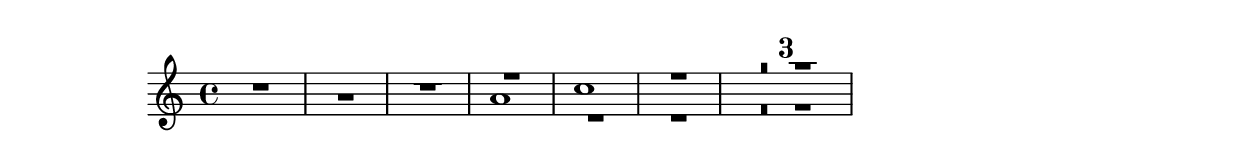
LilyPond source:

%% Do not edit this file; it is automatically
%% generated from LSR http://lsr.dsi.unimi.it
%% This file is in the public domain.
\version "2.13.10"

\header {
  lsrtags = "rhythms, tweaks-and-overrides"

%% Translation of GIT committish: 4385ed4cc738e164a95798862580b4b86703356f
 doctitlees = "Posicionar los silencios multicompás"
 texidoces = "
A diferencia de los silencios normales, no existe una instrucción
predefinida para modificar la posición predeterminada de un
símbolo de silencio multicompás sobre el pentagrama, adjuntándolo
a una nota, independientemente de cuál sea su forma.  Sin embargo,
en la música polifónica los silencios multicompás de las voces de
numeración par e impar están separados verticalmente.  La
colocación de los silencios multicompás se puede controlar como se
ve a continuación:

"
%% Translation of GIT committish: d96023d8792c8af202c7cb8508010c0d3648899d
texidocde = "
Anders als bei normalen Pausen gibt es keinen direkten Befehl, um die
vertikale Position von Ganztaktpausen zu beeinflussen, indem man sie an
eine Tonhöhe anhängt.  In polyphoner Notation wird aber dennoch die
Position der Pausen von geraden und ungeraden Stimmen voneinander
unterschieden.  Die Position von Ganztaktpausen kann wie folgt verändert
werden:
 "
  doctitlede = "Positionierung von Ganztaktpausen"


%% Translation of GIT committish: e71f19ad847d3e94ac89750f34de8b6bb28611df
  texidocfr = "
Si l'on peut positionner verticalement un silence simple en le
rattachant à une note, il n'en va pas de même pour un silence
multi-mesures.  Néanmoins, et uniquement dans le cadre de musique
polyphonique, les silences multi-mesures sont positionnés différemment
selon qu'ils appartiennent à une voix au numéro pair ou impair.  Le
positionnement des silences multi-mesures peut se contrôler ainsi :
"
  doctitlefr = "Positionnement des silences multi-mesures"

  texidoc = "
Unlike ordinary rests, there is no predefined command to change the
staff position of a multi-measure rest symbol of either form by
attaching it to a note.  However, in polyphonic music multi-measure
rests in odd-numbered and even-numbered voices are vertically
separated. The positioning of multi-measure rests can be controlled as
follows:

"
  doctitle = "Positioning multi-measure rests"
} % begin verbatim

\relative c'' {
  % MMR - Multi-Measure Rest
  % MMRs by default are set under the fourth line
  R1
  % They can be moved with an override
  \override MultiMeasureRest #'staff-position = #-2
  R1
  % A value of 0 is the default position;
  % the following trick moves the rest to the center line
  \override MultiMeasureRest #'staff-position = #-0.01
  R1
  % MMRs in odd-numbered voices are under the top line
  << { R1 } \\ { a1 } >>
  % MMRs in even-numbered voices are under the bottom line
  << { c1 } \\ { R1 } >>
  % They remain separated even in empty measures
  << { R1 } \\ { R1 } >>
  % This brings them together even though there are two voices
  \compressFullBarRests
  <<
    \revert MultiMeasureRest #'staff-position
    { R1*3 }
    \\
    \revert MultiMeasureRest #'staff-position
    { R1*3 }
  >>
}
